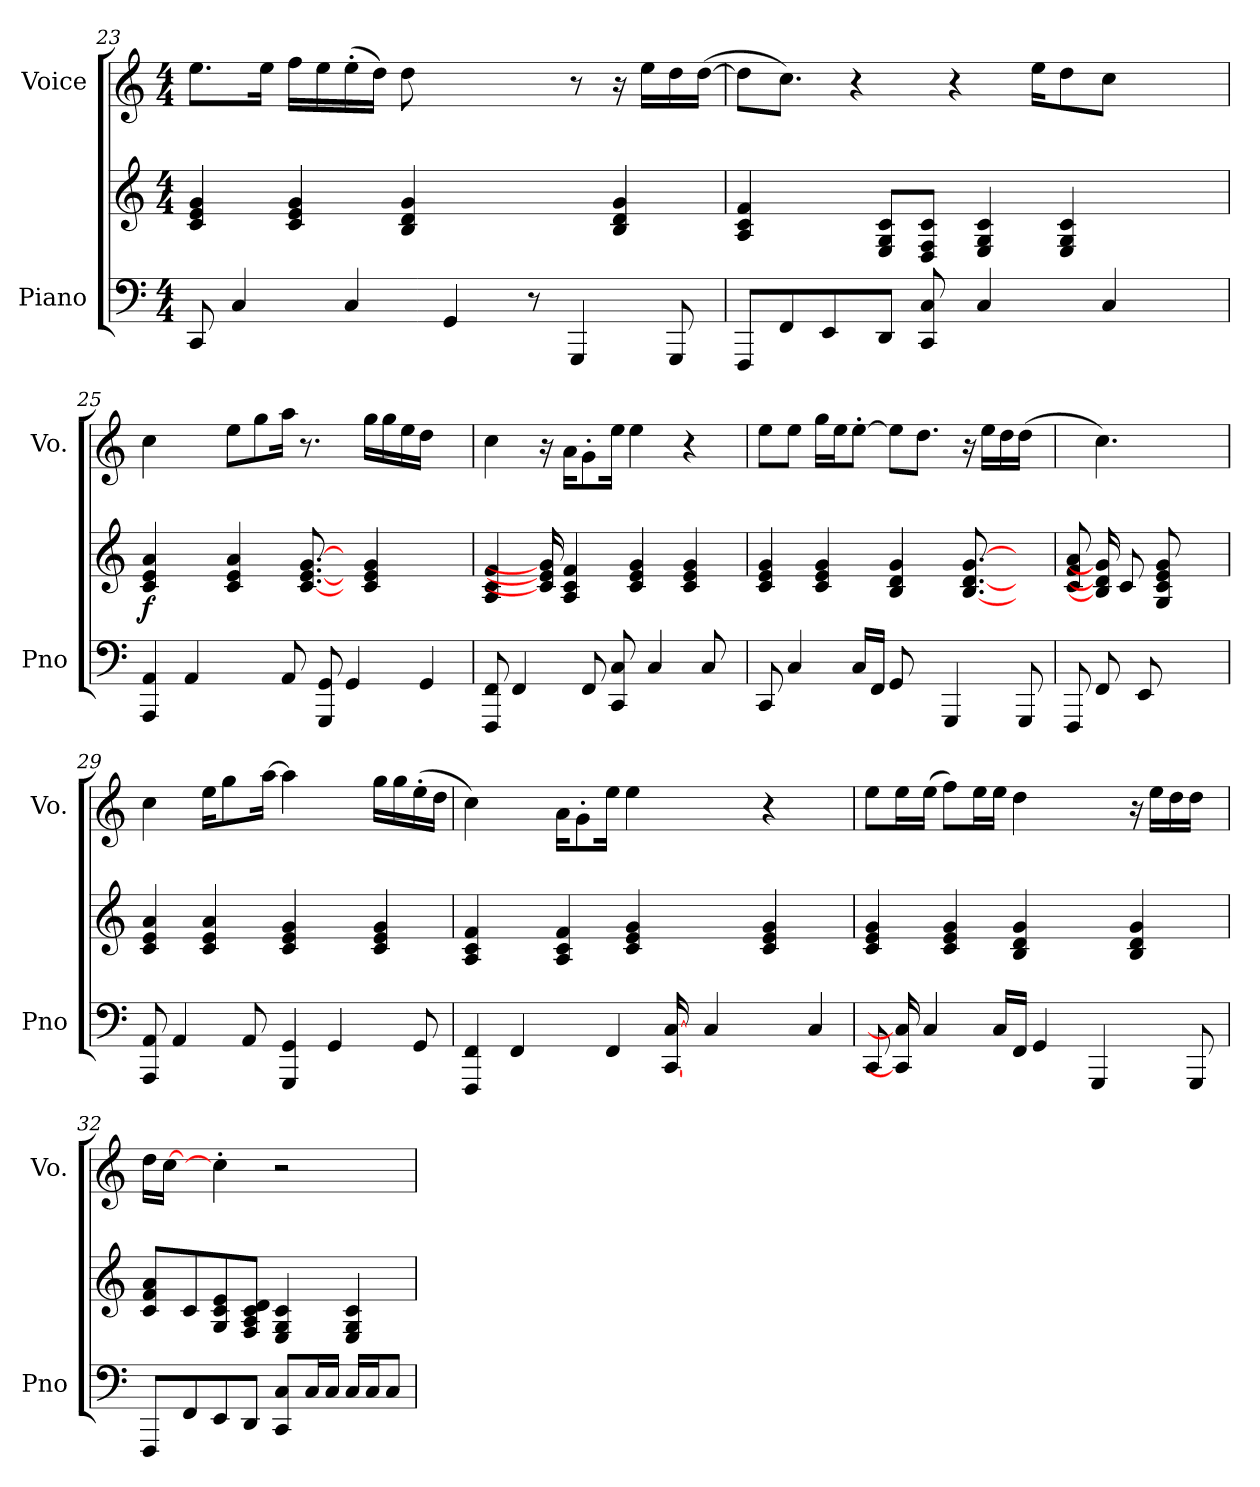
**kern	**kern	**dynam	**kern
*part2	*part2	*part2	*part1
*staff3	*staff2	*staff2/3	*staff1
*I"Piano	*	*	*I"Voice
*I'Pno	*	*	*I'Vo.
!!LO:LB:g=z
*clefF4	*clefG2	*	*clefG2
*k[]	*k[]	*	*k[]
*M4/4	*M4/4	*	*M4/4
=23	=23	=23	=23
8CC/	4c/ 4e/ 4g/	.	8.ee\L
4C/	.	.	.
.	.	.	16ee\Jk
.	4c/ 4e/ 4g/	.	16ff\LL
.	.	.	16ee\
4C/	.	.	(>16ee'\
.	.	.	16dd\JJ)
.	4B/ 4d/ 4g/	.	8dd\
4GG/	.	.	4.ryy
.	4ryy	.	.
8r	.	.	.
4GGG/	8ryy	.	8r
.	4B/ 4d/ 4g/	.	16r
.	.	.	16ee\LL
8GGG/	.	.	16dd\
.	.	.	(>[16dd\JJ
=24	=24	=24	=24
8FFF/L	4A/ 4c/ 4f/	.	8dd\L]
8FF/	.	.	8.cc\J)
8EE/	8ryy	.	.
.	.	.	4r
8DD/J	8E/ 8G/ 8c/L	.	.
8CC/ 8C/	8D/ 8F/ 8c/J	.	.
.	.	.	4r
4C/	4E/ 4G/ 4c/	.	.
.	.	.	16ee\KL
8ryy	4E/ 4G/ 4c/	.	8dd\
4C/	.	.	8cc\J
.	4ryy	.	8ryy
8ryy	.	.	8ryy
!!LO:PB:g=z
=25	=25	=25	=25
!	!	!LO:DY:b	!
4AAA/ 4AA/	4c/ 4e/ 4a/	f	4cc\
4AA/	4ryy	.	4ryy
4ryy	4c/ 4e/ 4a/	.	8ee\L
.	.	.	8gg\
8AA/	16ryy	.	16aa\Jk
.	[8.c/ [8.e/ [8.g/	.	8.r
8GGG/ 8GG/	.	.	.
4GG/	16ryy	.	16ryy
.	4c/ 4e/ 4g/	.	16gg\LL
.	.	.	16gg\
.	.	.	16ee\
4GG/	.	.	16dd\JJ
.	8.ryy	.	8.ryy
=26	=26	=26	=26
8FFF/ 8FF/	4A/ 4c/ 4f/	.	4cc\
4FF/	.	.	.
.	16c/] 16e/] 16g/]	.	16r
.	4A/ 4c/ 4f/	.	16a\KL
8FF/	.	.	8g'\
8CC/ 8C/	.	.	16ee\Jk
.	4c/ 4e/ 4g/	.	4ee\
4C/	.	.	.
.	4c/ 4e/ 4g/	.	4r
8C/	.	.	.
16ryy	.	.	.
=27	=27	=27	=27
8CC/	4c/ 4e/ 4g/	.	8ee\L
4C/	.	.	8ee\J
.	4c/ 4e/ 4g/	.	16gg\LL
.	.	.	16ee\J
16C/LL	.	.	[8ee'\J
16FF/JJ	.	.	.
8GG/	4B/ 4d/ 4g/	.	8ee\L]
8ryy	.	.	8.dd\J
4GGG/	16ryy	.	.
.	[8.B/ [8.d/ [8.g/	.	16r
.	.	.	16ee\LL
.	.	.	16dd\
8GGG/	16ryy	.	(>16dd\JJ
.	16ryy	.	16ryy
!!LO:LB:g=z
=28	=28	=28	=28
8FFF/	8c/ 8f/ 8a/	.	8ryy
8FF/	16B/] 16d/] 16g/]	.	4.cc\)
.	8c/	.	.
8EE/	.	.	.
.	8G/ 8c/ 8e/ 8g/	.	.
8ryy	.	.	.
.	8ryy	.	.
16ryy	.	.	16ryy
=29	=29	=29	=29
8AAA/ 8AA/	4c/ 4e/ 4a/	.	4cc\
4AA/	.	.	.
.	4c/ 4e/ 4a/	.	16ee\KL
.	.	.	8gg\
8AA/	.	.	.
.	.	.	[16aa\Jk
4GGG/ 4GG/	4c/ 4e/ 4g/	.	4aa\]
4GG/	4ryy	.	4ryy
8ryy	4c/ 4e/ 4g/	.	16gg\LL
.	.	.	16gg\
8GG/	.	.	(>16ee'\
.	.	.	16dd\JJ
=30	=30	=30	=30
4FFF/ 4FF/	4A/ 4c/ 4f/	.	4cc\)
4FF/	4ryy	.	4ryy
8.ryy	4A/ 4c/ 4f/	.	16a\KL
.	.	.	8g'\
4FF/	.	.	16ee\Jk
.	4c/ 4e/ 4g/	.	4ee\
[16CC/ [16C/	.	.	.
16ryy	4ryy	.	4ryy
4C/	.	.	.
.	16ryy	.	16ryy
4ryy	4c/ 4e/ 4g/	.	4r
4C/	4ryy	.	4ryy
!!LO:LB:g=z
=31	=31	=31	=31
8CC/	4c/ 4e/ 4g/	.	8ee\L
16CC/] 16C/]	.	.	16ee\L
4C/	.	.	(>16ee\JJ
.	4c/ 4e/ 4g/	.	8ff\L)
.	.	.	16ee\L
16C/LL	.	.	16ee\JJ
16FF/JJ	4B/ 4d/ 4g/	.	4dd\
4GG/	.	.	.
.	4ryy	.	4ryy
4GGG/	.	.	.
.	4B/ 4d/ 4g/	.	16r
8ryy	.	.	16ee\LL
.	.	.	16dd\
8GGG/	.	.	16dd\JJ
.	16ryy	.	16ryy
=32	=32	=32	=32
8FFF/L	8c/ 8f/ 8a/L	.	16dd\LL
.	.	.	[16cc\JJ
8FF/	8c/	.	8ryy
8EE/	8G/ 8c/ 8e/	.	4cc'\]
8DD/J	8F/ 8A/ 8c/ 8d/J	.	.
8CC/ 8C/L	4E/ 4G/ 4c/	.	2r
16C/L	.	.	.
16C/JJ	.	.	.
16C/LL	4E/ 4G/ 4c/	.	.
16C/J	.	.	.
8C/J	.	.	.
=	=	=	=
*-	*-	*-	*-
